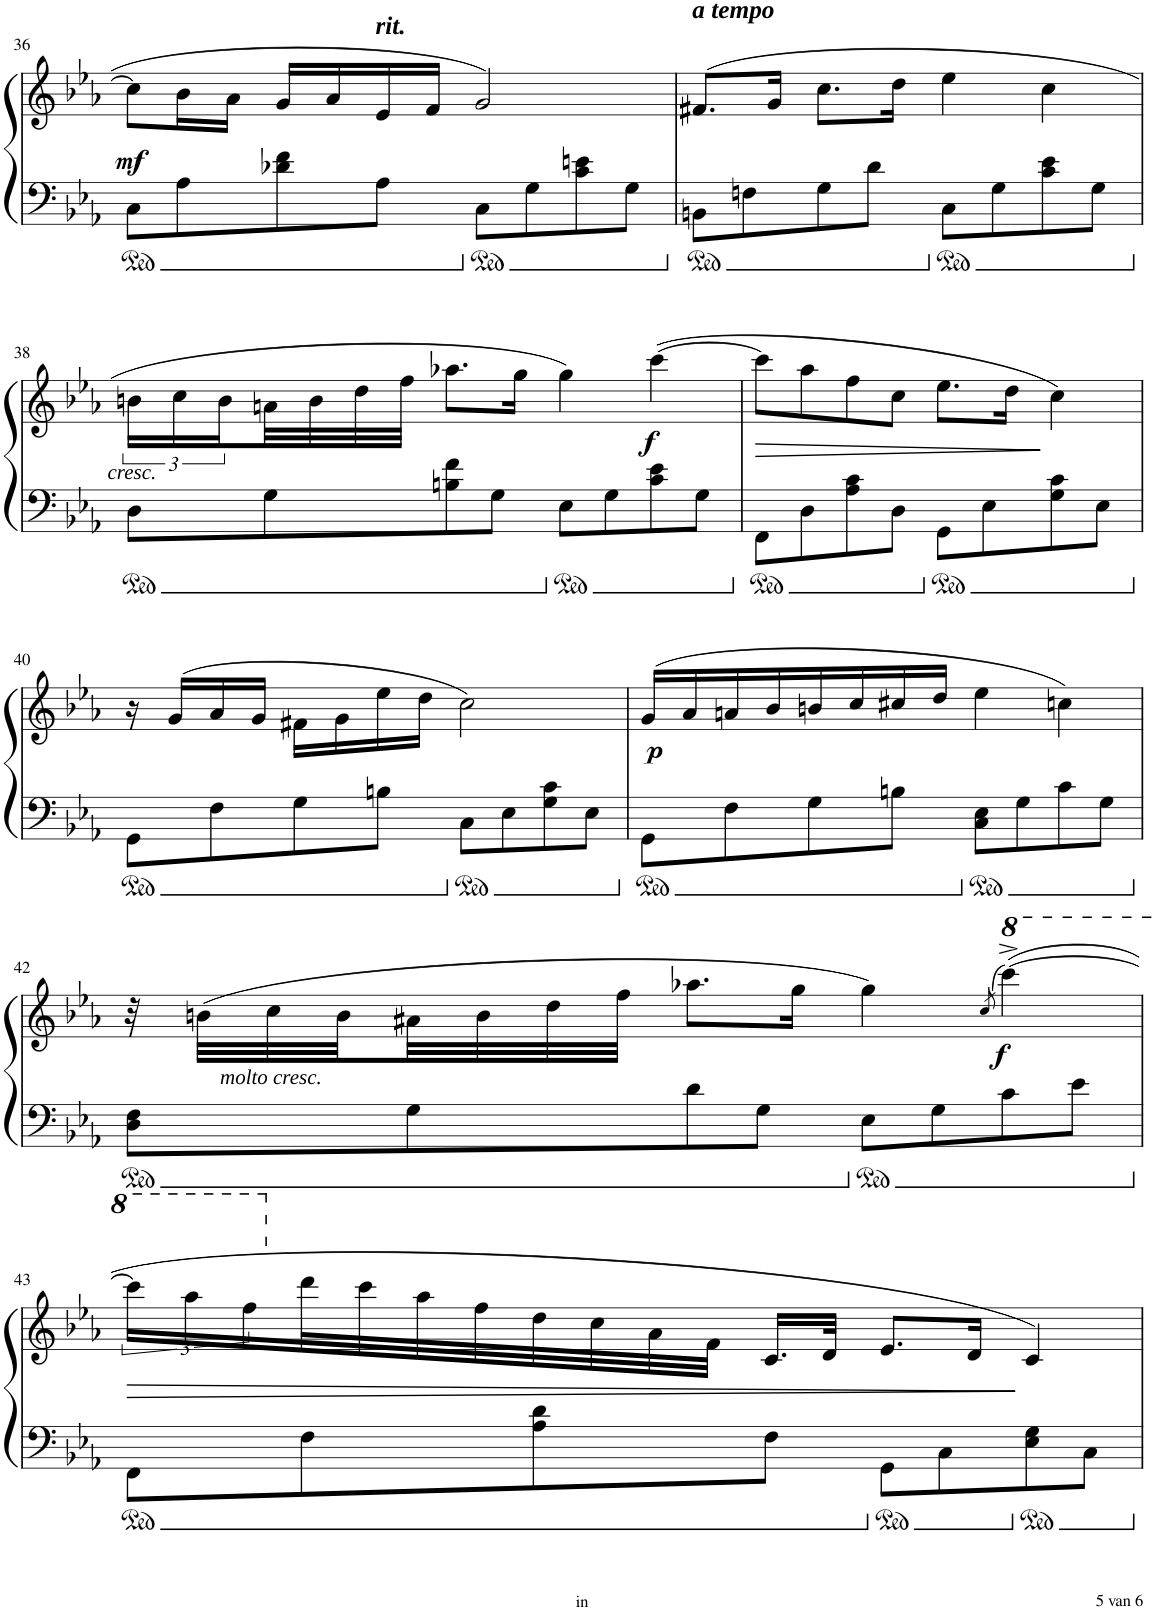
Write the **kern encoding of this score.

**kern	**kern	**dynam
*part1	*part1	*part1
*staff2	*staff1	*staff1/2
*I"Piano	*	*
*I'Pno	*	*
!!LO:PB:g=z
*clefF4	*clefG2	*
*k[b-e-a-]	*k[b-e-a-]	*
*M4/4	*M4/4	*
=36	=36	=36
!	!	!LO:DY:b
8C\L	8cc\L]	mf
8A-\	16b-\L	.
.	16a-\JJ	.
8d-X\ 8f\	16g/LL	.
.	16a-/	.
!	!LO:TX:a:Bi:t=rit.	!
8A-\J	16e-/	.
.	16f/JJ	.
8C\L	2g/	.
8G\	.	.
8c\ 8en\	.	.
8G\J	.	.
=37	=37	=37
!	!LO:TX:a:Bi:t=a tempo	!
8BBn\L	(8.f#X/L	.
8Fn\	.	.
.	16g/Jk	.
8G\	8.cc\L	.
8d\J	.	.
.	16dd\Jk	.
8C\L	4ee-\	.
8G\	.	.
8c\ 8e-\	4cc\	.
8G\J	.	.
!!LO:LB:g=z
=38	=38	=38
!	!	!LO:DY:b
8D\L	24bn\LL	other-dynamics
.	24cc\	.
.	24b\	.
8G\	32an\L	.
.	32b\	.
.	32dd\	.
.	32ff\JJJ	.
8Bn\ 8f\	8.aa-X\L	.
8G\J	.	.
.	16gg\Jk	.
8E-\L	4gg\)	.
8G\	.	.
!	!	!LO:DY:b
8c\ 8e-\	([4ccc\	f
8G\J	.	.
=39	=39	=39
!	!	!LO:HP:b
8FF\L	8ccc\L]	>
8D\	8aa-\	.
8A-\ 8c\	8ff\	.
8D\J	8cc\J	.
8GG\L	8.ee-\L	.
8E-\	.	.
.	16dd\Jk	.
8G\ 8c\	4cc\)	]
8E-\J	.	.
!!LO:LB:g=z
=40	=40	=40
8GG\L	16r	.
.	(16g/LL	.
8F\	16a-/	.
.	16g/JJ	.
8G\	16f#X\LL	.
.	16g\	.
8Bn\J	16ee-\	.
.	16dd\JJ	.
8C\L	2cc\)	.
8E-\	.	.
8G\ 8c\	.	.
8E-\J	.	.
=41	=41	=41
!	!	!LO:DY:b
8GG\L	(16g/LL	p
.	16a-/	.
8F\	16an/	.
.	16b-/	.
8G\	16bn/	.
.	16cc/	.
8Bn\J	16cc#X/	.
.	16dd/JJ	.
8C\ 8E-\L	4ee-\	.
8G\	.	.
8c\	4ccn\)	.
8G\J	.	.
!!LO:LB:g=z
=42	=42	=42
8D\ 8F\L	32r	.
.	(32bn\LLL	.
!	!	!LO:DY:b
.	32cc\	other-dynamics
.	32b\	.
8G\	32a#X\	.
.	32b\	.
.	32dd\	.
.	32ff\JJJ	.
8d\	8.aa-X\L	.
8G\J	.	.
.	16gg\Jk	.
8E-\L	4gg\)	.
8G\	.	.
.	(>8qccc/	.
!	!	!LO:DY:b
8c\	([4cccc^\)	f
8e-\J	.	.
!!LO:LB:g=z
=43	=43	=43
!	!	!LO:HP:b
8FF\L	24cccc\LL]	>
.	24aaa-\	.
.	24fff\	.
8F\	32ddd\L	.
.	32ccc\	.
.	32aa-\	.
.	32ff\	.
8A-\ 8d\	32dd\	.
.	32cc\	.
.	32a-\	.
.	32f\JJJ	.
8F\J	16.c/LL	.
.	32d/JJk	.
8GG\L	8.e-/L	.
8C\	.	.
.	16d/Jk	.
8E-\ 8G\	4c/)	]
8C\J	.	.
=	=	=
*-	*-	*-
